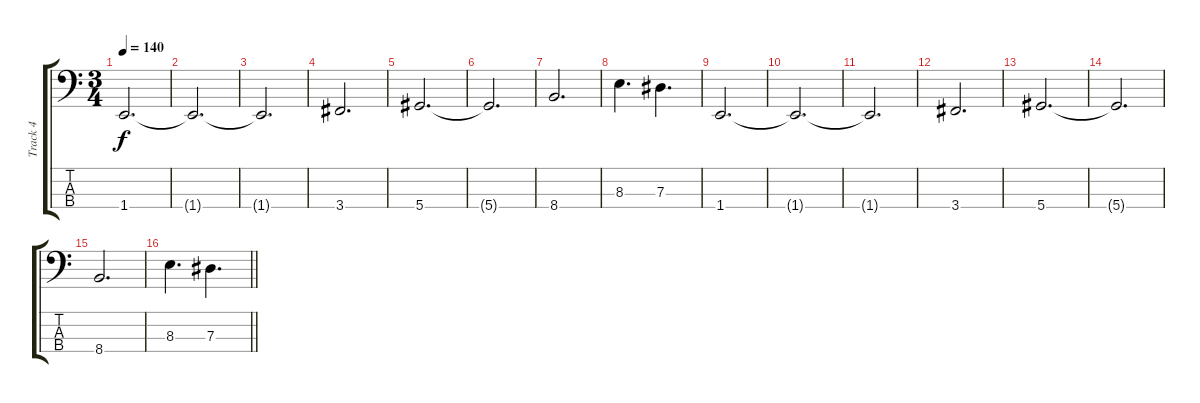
\track ("Track 4" "Track 4") {instrument electricbasspick bank 117}
\staff {score tabs}
\tuning (Gb2 Db2 Ab1 Eb1) {hide}
\ts (3 4)
\tempo 140
\clef f4
\ks c
1.4.2{d dy f} |
1.4{t}.2{d} |
1.4{t}.2{d} |
3.4.2{d} |
5.4.2{d} |
5.4{t}.2{d} |
8.4.2{d} |
8.3.4{d} 7.3.4{d} |
1.4.2{d} |
1.4{t}.2{d} |
1.4{t}.2{d} |
3.4.2{d} |
5.4.2{d} |
5.4{t}.2{d} |
8.4.2{d} |
\barLineRight lightlight
8.3.4{d} 7.3.4{d}
